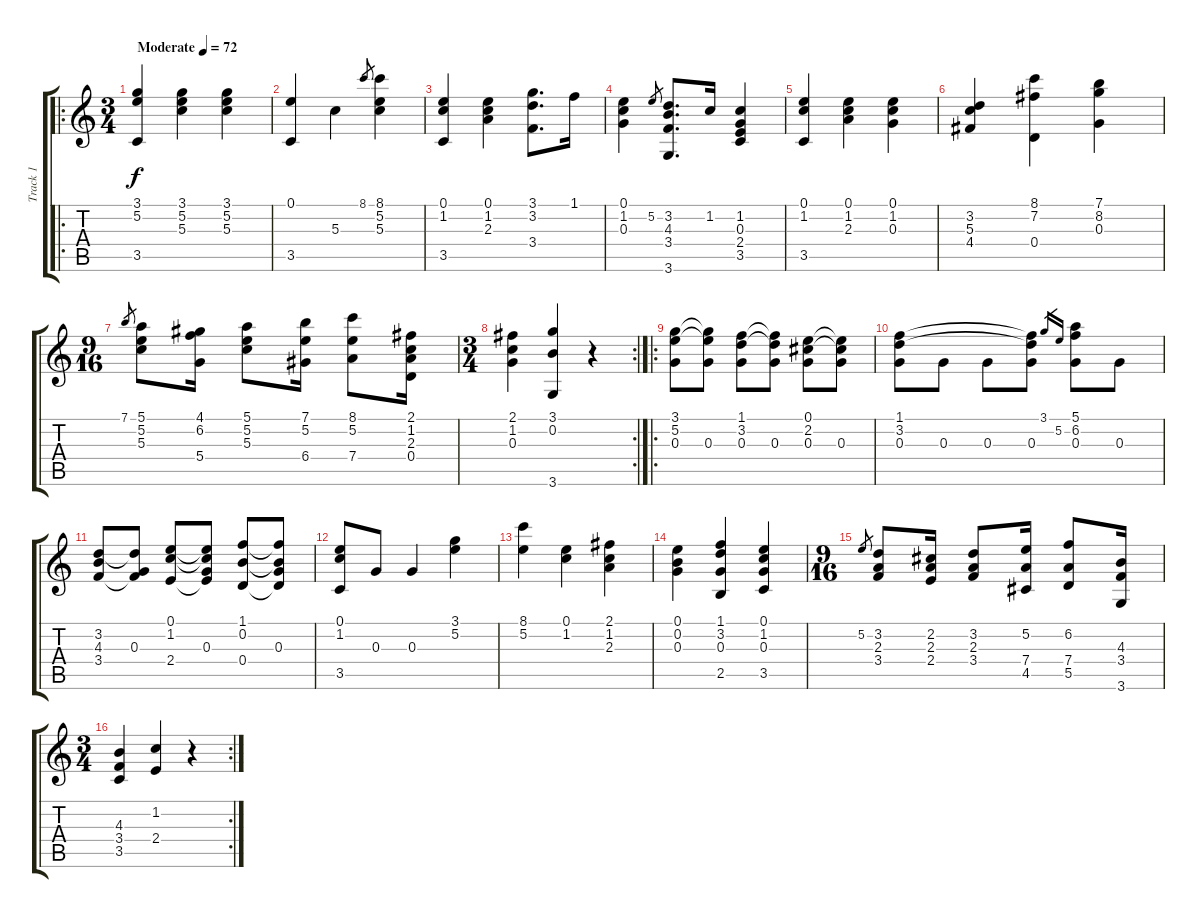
\track ("Track 1" "Track 1") {instrument acousticguitarnylon}
\staff {score tabs}
\tuning (E4 B3 G3 D3 A2 E2) {hide}
\ro
\ts (3 4)
\tempo (72 "Moderate")
\clef g2
\ks c
(3.1 5.2 3.5).4{dy f instrument acousticguitarnylon} (3.1 5.2 5.3).4 (3.1 5.2 5.3).4 |
(0.1 3.5).4 5.3.4 8.1.8{gr} (8.1 5.2 5.3).4 |
(0.1 1.2 3.5).4 (0.1 1.2 2.3).4 (3.1 3.2 3.4).8{d} 1.1.16 |
(0.1 1.2 0.3).4 5.2.8{gr} (3.2 4.3 3.4 3.6).8{d} 1.2.16 (1.2 0.3 2.4 3.5).4 |
(0.1 1.2 3.5).4 (0.1 1.2 2.3).4 (0.1 1.2 0.3).4 |
(3.2 5.3 4.4).4 (8.1 7.2 0.4).4 (7.1 8.2 0.3).4 |
\ts (9 16)
7.1.8{gr} (5.1 5.2 5.3).8 (4.1 6.2 5.4).16 (5.1 5.2 5.3).8 (7.1 5.2 6.4).16 (8.1 5.2 7.4).8 (2.1 1.2 2.3 0.4).16 |
\rc 2
\ts (3 4)
(2.1 1.2 0.3).4 (3.1 0.2 3.6).4 r.4 |
\ro
(3.1 5.2 0.3).8 (3.1{t} 5.2{t} 0.3).8 (1.1 3.2 0.3).8 (1.1{t} 3.2{t} 0.3).8 (0.1 2.2 0.3).8 (0.1{t} 2.2{t} 0.3).8 |
(1.1 3.2 0.3).8 0.3.8 0.3.8 (1.1{t} 3.2{t} 0.3).8 3.1.16{gr} 5.2.16{gr} (5.1 6.2 0.3).8 0.3.8 |
(3.2 4.3 3.4).8 (3.2{t} 0.3 3.4{t}).8 (0.1 1.2 2.4).8 (0.1{t} 1.2{t} 0.3 2.4{t}).8 (1.1 0.2 0.4).8 (1.1{t} 0.2{t} 0.3 0.4{t}).8 |
(0.1 1.2 3.5).8 0.3.8 0.3.4 (3.1 5.2).4 |
(8.1 5.2).4 (0.1 1.2).4 (2.1 1.2 2.3).4 |
(0.1 0.2 0.3).4 (1.1 3.2 0.3 2.5).4 (0.1 1.2 0.3 3.5).4 |
\ts (9 16)
5.2.8{gr} (3.2 2.3 3.4).8 (2.2 2.3 2.4).16 (3.2 2.3 3.4).8 (5.2 7.4 4.5).16 (6.2 7.4 5.5).8 (4.3 3.4 3.6).16 |
\rc 2
\ts (3 4)
(4.3 3.4 3.5).4 (1.2 2.4).4 r.4
